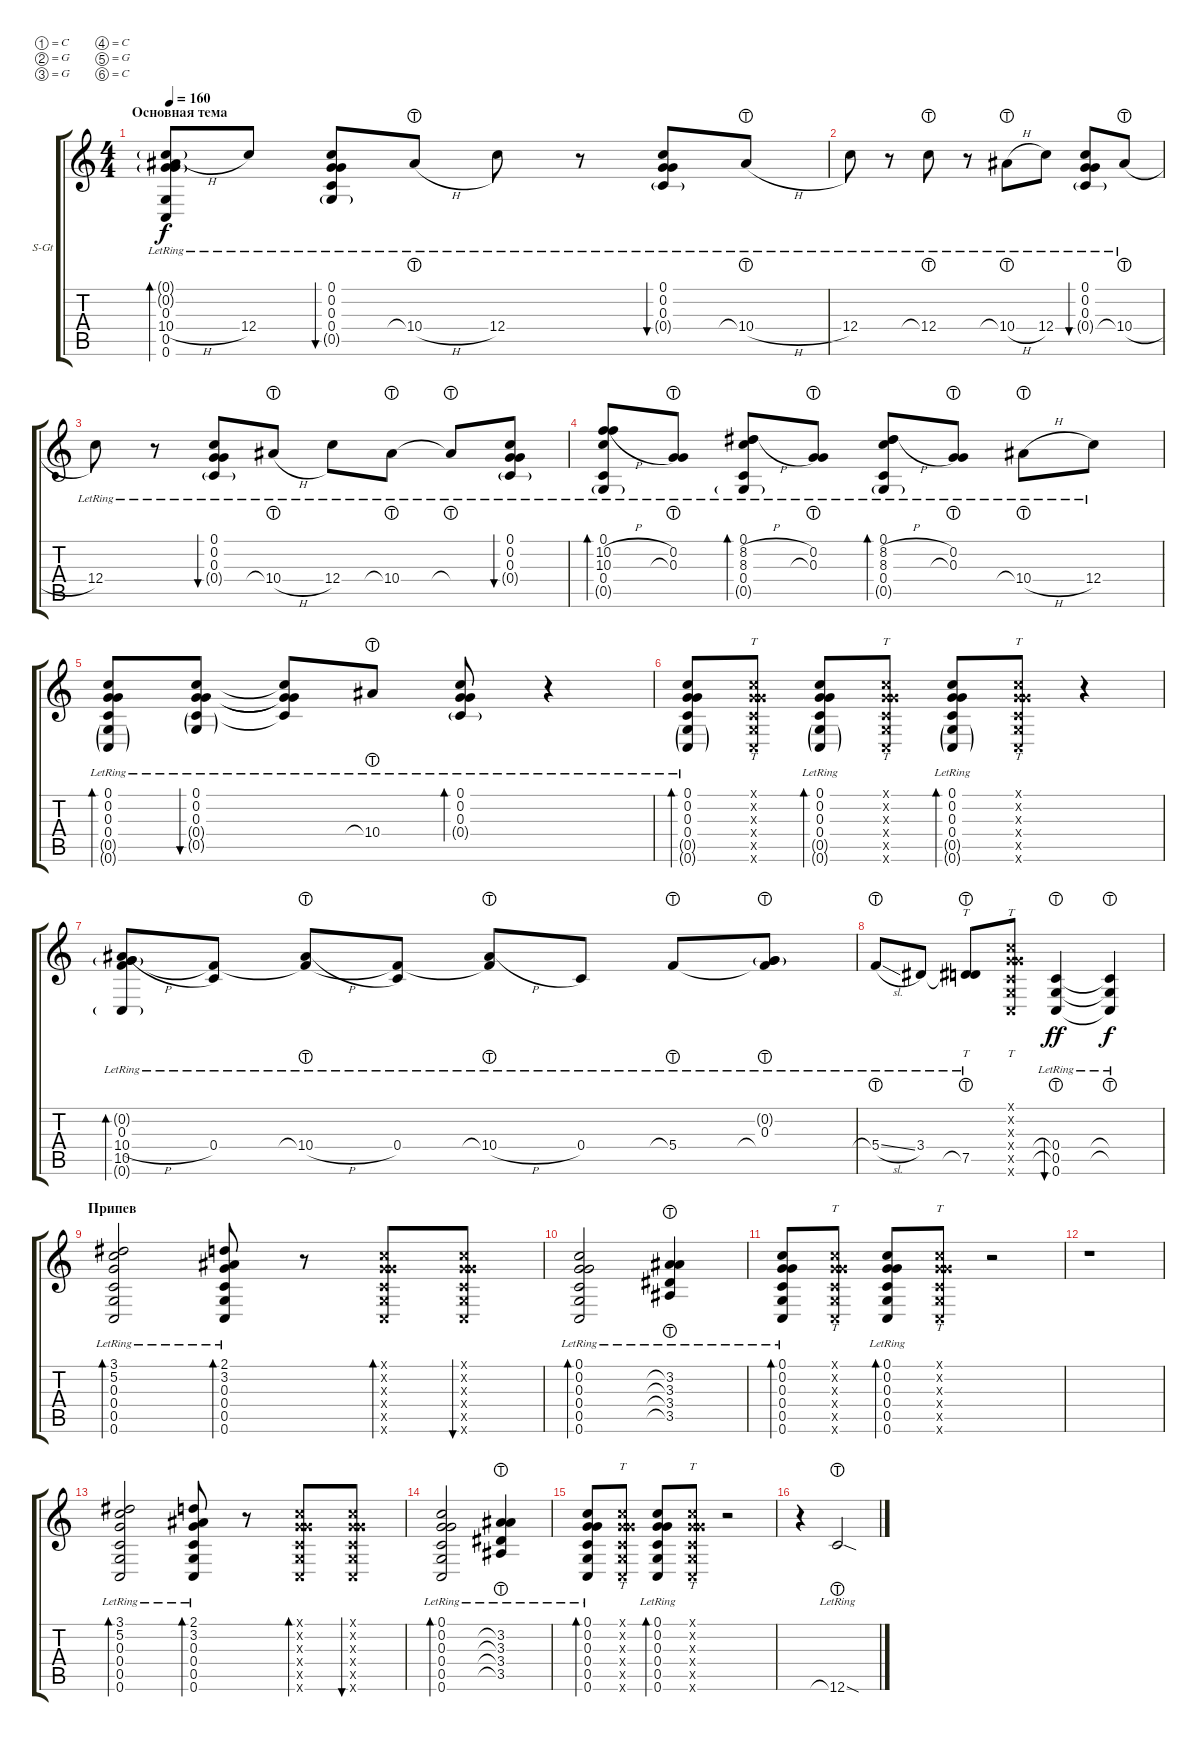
\defaultSystemsLayout 4
\bracketExtendMode groupsimilarinstruments
\firstSystemTrackNameOrientation horizontal
\otherSystemsTrackNameOrientation horizontal
\track ("Steel Guitar" "S-Gt") {instrument acousticguitarsteel}
\staff {score tabs}
\tuning (C4 G3 G3 C3 G2 C2)
\ts (4 4)
\section ("" "Основная тема")
\tempo 160
\clef g2
\ks c
(0.6{lr} 0.5{lr} 10.4{h lr} 0.3{lr} 0.2{g lr} 0.1{g lr}).8{bd 30 dy f} 12.4{lr}.8 (0.1{lr} 0.2{lr} 0.3{lr} 0.4{lr} 0.5{g lr}).8{bu 30} 10.4{h lht lr}.8 12.4{lr}.8 r.8 (0.1{lr} 0.2{lr} 0.3{lr} 0.4{g lr}).8{bu 30} 10.4{h lht lr}.8 |
12.4{lr}.8 r.8 12.4{lht lr}.8 r.8 10.4{h lht lr}.8 12.4{lr}.8 (0.1{lr} 0.2{lr} 0.3{lr} 0.4{g lr}).8{bu 30} 10.4{h lht lr}.8 |
12.4{lr}.8 r.8 (0.1{lr} 0.2{lr} 0.4{g lr} 0.3{lr}).8{bu 30} 10.4{h lht lr}.8 12.4{lr}.8 10.4{lht lr}.8 10.4{lht lr t}.8 (0.2{lr} 0.1{lr} 0.4{g lr} 0.3{lr}).8{bu 30} |
(10.2{h lr} 10.3{lr} 0.1{lr} 0.4{lr} 0.5{g lr}).8{bd 30} (0.2{lr} 0.3{lht lr}).8 (8.2{h lr} 8.3{lr} 0.1{lr} 0.4{lr} 0.5{g lr}).8{bd 30} (0.2{lr} 0.3{lht lr}).8 (8.2{h lr} 8.3{lr} 0.1{lr} 0.4{lr} 0.5{g lr}).8{bd 30} (0.2{lr} 0.3{lht lr}).8 10.4{h lht lr}.8 12.4{lr}.8 |
(0.6{g lr} 0.5{g lr} 0.4{lr} 0.3{lr} 0.2{lr} 0.1{lr}).8{bd 30} (0.1{lr} 0.2{lr} 0.4{g lr} 0.3{lr} 0.5{g lr}).8{bu 30} (0.1{lr t} 0.2{lr t} 0.3{lr t} 0.4{lr t}).8 10.4{lht lr}.8 (0.1{lr} 0.3{lr} 0.2{lr} 0.4{g lr}).8{bd 30} r.4 |
(0.6{g lr} 0.5{g lr} 0.4{lr} 0.3{lr} 0.2{lr} 0.1{lr}).8{bd 30} (0.1{x} 0.2{x} 0.3{x} 0.4{x} 0.5{x} 0.6{x}).8{tt} (0.6{g lr} 0.5{g lr} 0.4{lr} 0.3{lr} 0.2{lr} 0.1{lr}).8{bd 30} (0.1{x} 0.2{x} 0.3{x} 0.4{x} 0.5{x} 0.6{x}).8{tt} (0.6{g lr} 0.5{g lr} 0.4{lr} 0.3{lr} 0.2{lr} 0.1{lr}).8{bd 30} (0.1{x} 0.2{x} 0.3{x} 0.4{x} 0.5{x} 0.6{x}).8{tt} r.4 |
(10.5{lr} 10.4{h lr} 0.3{lr} 0.2{g lr} 0.6{g lr}).8{bd 30} (0.4{lr} 10.5{lr t}).8 (10.5{lr t} 10.4{h lht lr}).8 (0.4{lr} 10.5{lr t}).8 (10.5{lr t} 10.4{h lht lr}).8 0.4{lr}.8 5.4{lht lr}.8 (0.3{lr} 5.4{lht lr t} 0.2{g lr}).8 |
5.4{sl lht lr}.8 3.4{lr}.8 (7.5{lht lr} 3.4{lr t}).8{tt} (0.2{x} 0.1{x} 0.3{x} 0.4{x} 0.5{x} 0.6{x}).8{tt} (0.6{lr} 0.5{lht lr} 0.4{lht lr}).4{bu 30 dy ff} (0.5{lht lr t} 0.6{lr t} 0.4{lht lr t}).4{dy f} |
\section ("" "Припев")
(0.5{lr} 0.4{lr} 0.6{lr} 0.3{lr} 5.2{lr} 3.1{lr}).2{bd 30} (0.6{lr} 0.5{lr} 0.4{lr} 0.3{lr} 3.2{lr} 2.1{lr}).8{bd 30} r.8 (0.6{x} 0.5{x} 0.4{x} 0.3{x} 0.2{x} 0.1{x}).8{bd 30} (0.6{x} 0.5{x} 0.4{x} 0.2{x} 0.1{x} 0.3{x}).8{bu 30} |
(0.6{lr} 0.5{lr} 0.4{lr} 0.3{lr} 0.2{lr} 0.1{lr}).2{bd 30} (3.5{lht lr} 3.4{lht lr} 3.3{lht lr} 3.2{lht lr}).4 |
(0.6{lr} 0.5{lr} 0.4{lr} 0.3{lr} 0.2{lr} 0.1{lr}).8{bd 30} (0.6{x} 0.5{x} 0.4{x} 0.3{x} 0.2{x} 0.1{x}).8{tt} (0.5{lr} 0.6{lr} 0.4{lr} 0.3{lr} 0.2{lr} 0.1{lr}).8{bd 30} (0.1{x} 0.2{x} 0.3{x} 0.6{x} 0.5{x} 0.4{x}).8{tt} r.2 |
r.1 |
(0.5{lr} 0.4{lr} 0.6{lr} 0.3{lr} 5.2{lr} 3.1{lr}).2{bd 30} (0.6{lr} 0.5{lr} 0.4{lr} 0.3{lr} 3.2{lr} 2.1{lr}).8{bd 30} r.8 (0.6{x} 0.5{x} 0.4{x} 0.3{x} 0.2{x} 0.1{x}).8{bd 30} (0.6{x} 0.5{x} 0.4{x} 0.2{x} 0.1{x} 0.3{x}).8{bu 30} |
(0.6{lr} 0.5{lr} 0.4{lr} 0.3{lr} 0.2{lr} 0.1{lr}).2{bd 30} (3.5{lht lr} 3.4{lht lr} 3.3{lht lr} 3.2{lht lr}).4 |
(0.6{lr} 0.5{lr} 0.4{lr} 0.3{lr} 0.2{lr} 0.1{lr}).8{bd 30} (0.6{x} 0.5{x} 0.4{x} 0.3{x} 0.2{x} 0.1{x}).8{tt} (0.5{lr} 0.6{lr} 0.4{lr} 0.3{lr} 0.2{lr} 0.1{lr}).8{bd 30} (0.1{x} 0.2{x} 0.3{x} 0.6{x} 0.5{x} 0.4{x}).8{tt} r.2 |
r.4 12.6{sod lht lr}.2
